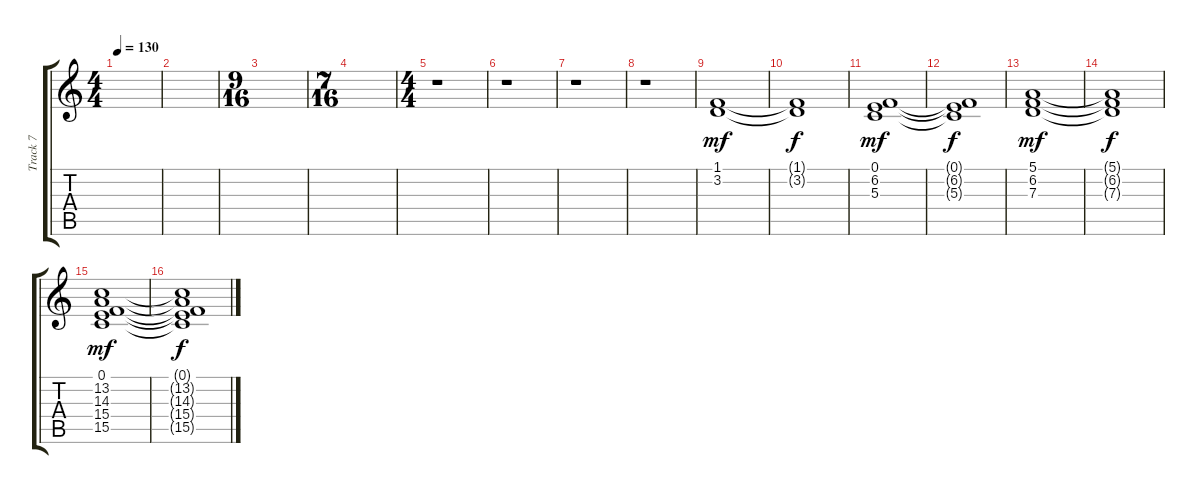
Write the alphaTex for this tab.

\track ("Track 7" "Track 7") {instrument fx8scifi}
\staff {score tabs}
\tuning (E4 B3 G3 D3 A2 E2) {hide}
\ts (4 4)
\tempo 130
\clef g2
\ks c
|
|
\ts (9 16)
|
\ts (7 16)
|
\ts (4 4)
r.1 |
r.1 |
r.1 |
r.1 |
(1.1 3.2).1{dy mf} |
(1.1{t} 3.2{t}).1{dy f} |
(0.1 6.2 5.3).1{dy mf} |
(0.1{t} 6.2{t} 5.3{t}).1{dy f} |
(5.1 6.2 7.3).1{dy mf} |
(5.1{t} 6.2{t} 7.3{t}).1{dy f} |
(0.1 13.2 14.3 15.4 15.5).1{dy mf} |
(0.1{t} 13.2{t} 14.3{t} 15.4{t} 15.5{t}).1{dy f}
